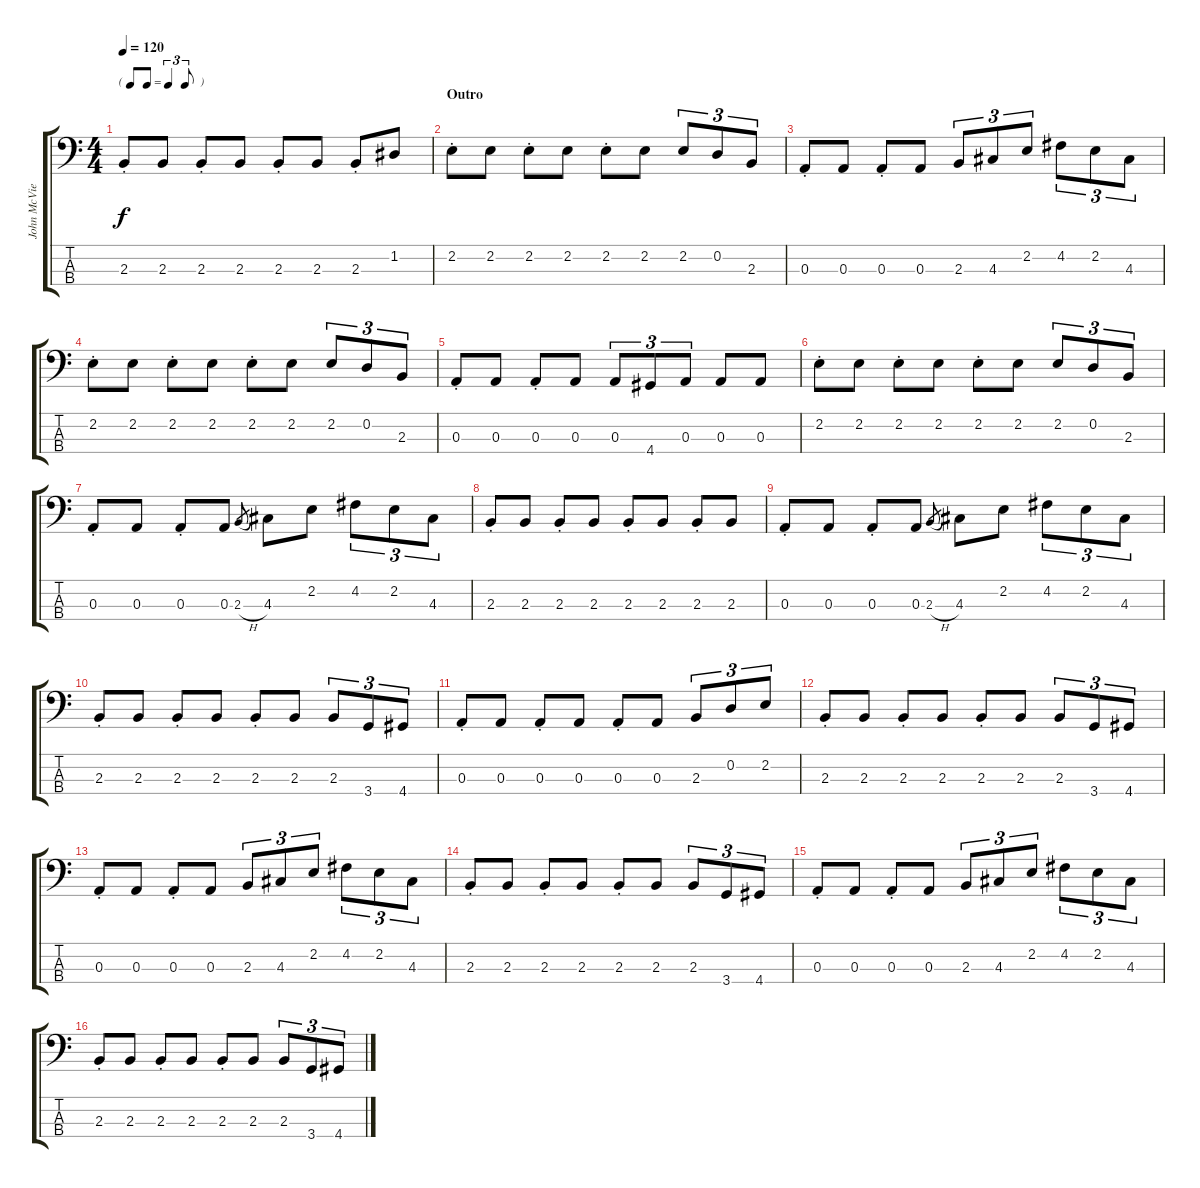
\track ("John McVie - Bass" "John McVie") {instrument electricbassfinger}
\staff {score tabs}
\tuning (G2 D2 A1 E1) {hide}
\ts (4 4)
\tf triplet8th
\tempo 120
\clef f4
\ks c
2.3{st}.8{dy f} 2.3.8 2.3{st}.8 2.3.8 2.3{st}.8 2.3.8 2.3{st}.8 1.2.8 |
\section ("" "Outro")
2.2{st}.8 2.2.8 2.2{st}.8 2.2.8 2.2{st}.8 2.2.8 2.2.8{tu (3 2)} 0.2.8{tu (3 2)} 2.3.8{tu (3 2)} |
0.3{st}.8 0.3.8 0.3{st}.8 0.3.8 2.3.8{tu (3 2)} 4.3.8{tu (3 2)} 2.2.8{tu (3 2)} 4.2.8{tu (3 2)} 2.2.8{tu (3 2)} 4.3.8{tu (3 2)} |
2.2{st}.8 2.2.8 2.2{st}.8 2.2.8 2.2{st}.8 2.2.8 2.2.8{tu (3 2)} 0.2.8{tu (3 2)} 2.3.8{tu (3 2)} |
0.3{st}.8 0.3.8 0.3{st}.8 0.3.8 0.3.8{tu (3 2)} 4.4.8{tu (3 2)} 0.3.8{tu (3 2)} 0.3.8 0.3.8 |
2.2{st}.8 2.2.8 2.2{st}.8 2.2.8 2.2{st}.8 2.2.8 2.2.8{tu (3 2)} 0.2.8{tu (3 2)} 2.3.8{tu (3 2)} |
0.3{st}.8 0.3.8 0.3{st}.8 0.3.8 2.3{h}.8{gr} 4.3.8 2.2.8 4.2.8{tu (3 2)} 2.2.8{tu (3 2)} 4.3.8{tu (3 2)} |
2.3{st}.8 2.3.8 2.3{st}.8 2.3.8 2.3{st}.8 2.3.8 2.3{st}.8 2.3.8 |
0.3{st}.8 0.3.8 0.3{st}.8 0.3.8 2.3{h}.8{gr} 4.3.8 2.2.8 4.2.8{tu (3 2)} 2.2.8{tu (3 2)} 4.3.8{tu (3 2)} |
2.3{st}.8 2.3.8 2.3{st}.8 2.3.8 2.3{st}.8 2.3.8 2.3.8{tu (3 2)} 3.4.8{tu (3 2)} 4.4.8{tu (3 2)} |
0.3{st}.8 0.3.8 0.3{st}.8 0.3.8 0.3{st}.8 0.3.8 2.3.8{tu (3 2)} 0.2.8{tu (3 2)} 2.2.8{tu (3 2)} |
2.3{st}.8 2.3.8 2.3{st}.8 2.3.8 2.3{st}.8 2.3.8 2.3.8{tu (3 2)} 3.4.8{tu (3 2)} 4.4.8{tu (3 2)} |
0.3{st}.8 0.3.8 0.3{st}.8 0.3.8 2.3.8{tu (3 2)} 4.3.8{tu (3 2)} 2.2.8{tu (3 2)} 4.2.8{tu (3 2)} 2.2.8{tu (3 2)} 4.3.8{tu (3 2)} |
2.3{st}.8 2.3.8 2.3{st}.8 2.3.8 2.3{st}.8 2.3.8 2.3.8{tu (3 2)} 3.4.8{tu (3 2)} 4.4.8{tu (3 2)} |
0.3{st}.8 0.3.8 0.3{st}.8 0.3.8 2.3.8{tu (3 2)} 4.3.8{tu (3 2)} 2.2.8{tu (3 2)} 4.2.8{tu (3 2)} 2.2.8{tu (3 2)} 4.3.8{tu (3 2)} |
2.3{st}.8 2.3.8 2.3{st}.8 2.3.8 2.3{st}.8 2.3.8 2.3.8{tu (3 2)} 3.4.8{tu (3 2)} 4.4.8{tu (3 2)}
